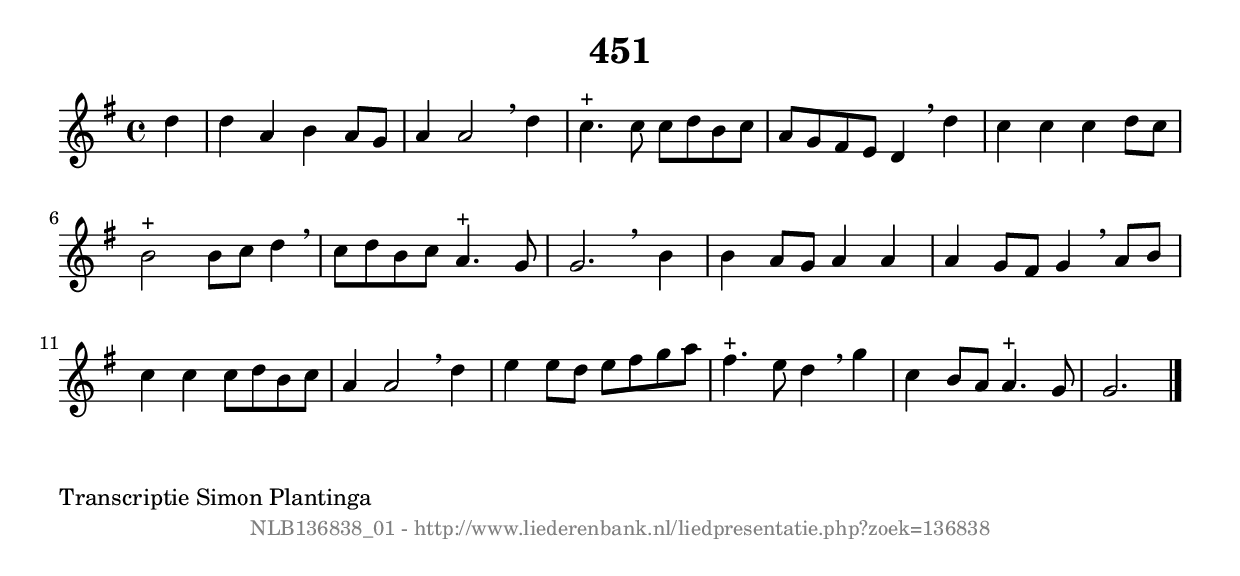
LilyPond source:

%
% produced by wce2krn 1.64 (7 June 2014)
%
\version"2.16"
#(append! paper-alist '(("long" . (cons (* 210 mm) (* 2000 mm)))))
#(set-default-paper-size "long")
sb = {\breathe}
mBreak = {\breathe }
bBreak = {\breathe }
x = {\once\override NoteHead #'style = #'cross }
gl=\glissando
itime={\override Staff.TimeSignature #'stencil = ##f }
ficta = {\once\set suggestAccidentals = ##t}
fine = {\once\override Score.RehearsalMark #'self-alignment-X = #1 \mark \markup {\italic{Fine}}}
dc = {\once\override Score.RehearsalMark #'self-alignment-X = #1 \mark \markup {\italic{D.C.}}}
dcf = {\once\override Score.RehearsalMark #'self-alignment-X = #1 \mark \markup {\italic{D.C. al Fine}}}
dcc = {\once\override Score.RehearsalMark #'self-alignment-X = #1 \mark \markup {\italic{D.C. al Coda}}}
ds = {\once\override Score.RehearsalMark #'self-alignment-X = #1 \mark \markup {\italic{D.S.}}}
dsf = {\once\override Score.RehearsalMark #'self-alignment-X = #1 \mark \markup {\italic{D.S. al Fine}}}
dsc = {\once\override Score.RehearsalMark #'self-alignment-X = #1 \mark \markup {\italic{D.S. al Coda}}}
pv = {\set Score.repeatCommands = #'((volta "1"))}
sv = {\set Score.repeatCommands = #'((volta "2"))}
tv = {\set Score.repeatCommands = #'((volta "3"))}
qv = {\set Score.repeatCommands = #'((volta "4"))}
xv = {\set Score.repeatCommands = #'((volta #f))}
\header{ tagline = ""
title = "451"
}
\score {{
\key g \major
\relative g'
{
\set melismaBusyProperties = #'()
\partial 32*8
\time 4/4
\tempo 4=120
\override Score.MetronomeMark #'transparent = ##t
\override Score.RehearsalMark #'break-visibility = #(vector #t #t #f)
d'4 | d4 a4 b4 a8 g8 | a4 a2\sb d4 | c4.^"+" c8 c8 d8 b8 c8 | a8 g8 fis8 e8 d4 \mBreak
d'4 | c4 c4 c4 d8 c8 | b2^"+" b8 c8 d4 \sb | c8 d8 b8 c8 a4.^"+" g8 | g2. \bar ":|:" \bBreak
b4 | b4 a8 g8 a4 a4 | a4 g8 fis8 g4 \sb a8 b8 | c4 c4 c8 d8 b8 c8 | a4 a2 \mBreak
d4 | e4 e8 d8 e8 fis8 g8 a8 | fis4.^"+" e8 d4 \sb g4 | c,4 b8 a8 a4.^"+" g8 | g2. \bar "|."
 }}
 \midi { }
 \layout {
            indent = 0.0\cm
}
}
\markup { \wordwrap-string #" 
Transcriptie Simon Plantinga
"}
\markup { \vspace #0 } \markup { \with-color #grey \fill-line { \center-column { \smaller "NLB136838_01 - http://www.liederenbank.nl/liedpresentatie.php?zoek=136838" } } }
